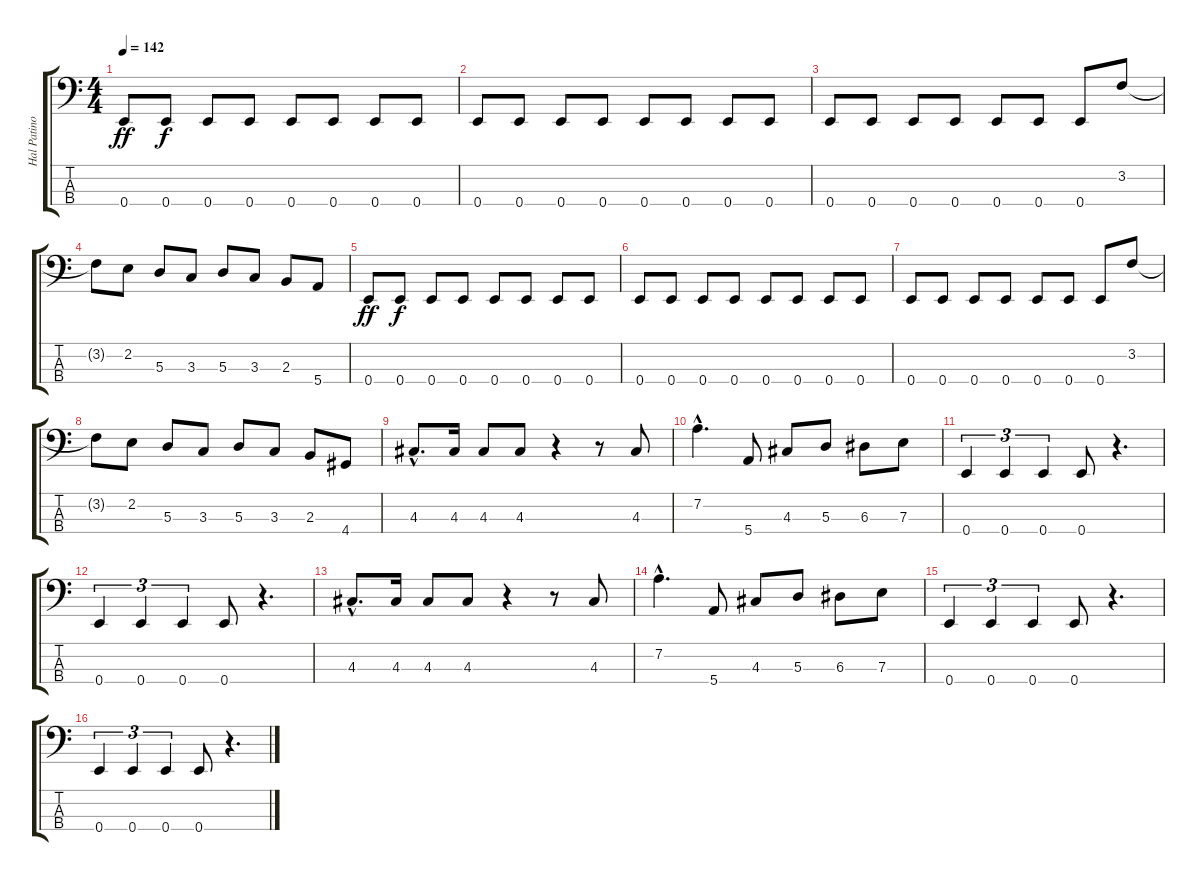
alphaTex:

\track ("Hal Patino" "Hal Patino") {instrument electricbassfinger}
\staff {score tabs}
\tuning (G2 D2 A1 E1) {hide}
\ts (4 4)
\tempo 142
\clef f4
\ks c
0.4.8{dy ff} 0.4.8{dy f} 0.4.8 0.4.8 0.4.8 0.4.8 0.4.8 0.4.8 |
0.4.8 0.4.8 0.4.8 0.4.8 0.4.8 0.4.8 0.4.8 0.4.8 |
0.4.8 0.4.8 0.4.8 0.4.8 0.4.8 0.4.8 0.4.8 3.2.8 |
3.2{t}.8 2.2.8 5.3.8 3.3.8 5.3.8 3.3.8 2.3.8 5.4.8 |
0.4.8{dy ff} 0.4.8{dy f} 0.4.8 0.4.8 0.4.8 0.4.8 0.4.8 0.4.8 |
0.4.8 0.4.8 0.4.8 0.4.8 0.4.8 0.4.8 0.4.8 0.4.8 |
0.4.8 0.4.8 0.4.8 0.4.8 0.4.8 0.4.8 0.4.8 3.2.8 |
3.2{t}.8 2.2.8 5.3.8 3.3.8 5.3.8 3.3.8 2.3.8 4.4.8 |
4.3{hac}.8{d} 4.3.16 4.3.8 4.3.8 r.4 r.8 4.3.8 |
7.2{hac}.4{d} 5.4.8 4.3.8 5.3.8 6.3.8 7.3.8 |
0.4.4{tu (3 2)} 0.4.4{tu (3 2)} 0.4.4{tu (3 2)} 0.4.8 r.4{d} |
0.4.4{tu (3 2)} 0.4.4{tu (3 2)} 0.4.4{tu (3 2)} 0.4.8 r.4{d} |
4.3{hac}.8{d} 4.3.16 4.3.8 4.3.8 r.4 r.8 4.3.8 |
7.2{hac}.4{d} 5.4.8 4.3.8 5.3.8 6.3.8 7.3.8 |
0.4.4{tu (3 2)} 0.4.4{tu (3 2)} 0.4.4{tu (3 2)} 0.4.8 r.4{d} |
0.4.4{tu (3 2)} 0.4.4{tu (3 2)} 0.4.4{tu (3 2)} 0.4.8 r.4{d}
